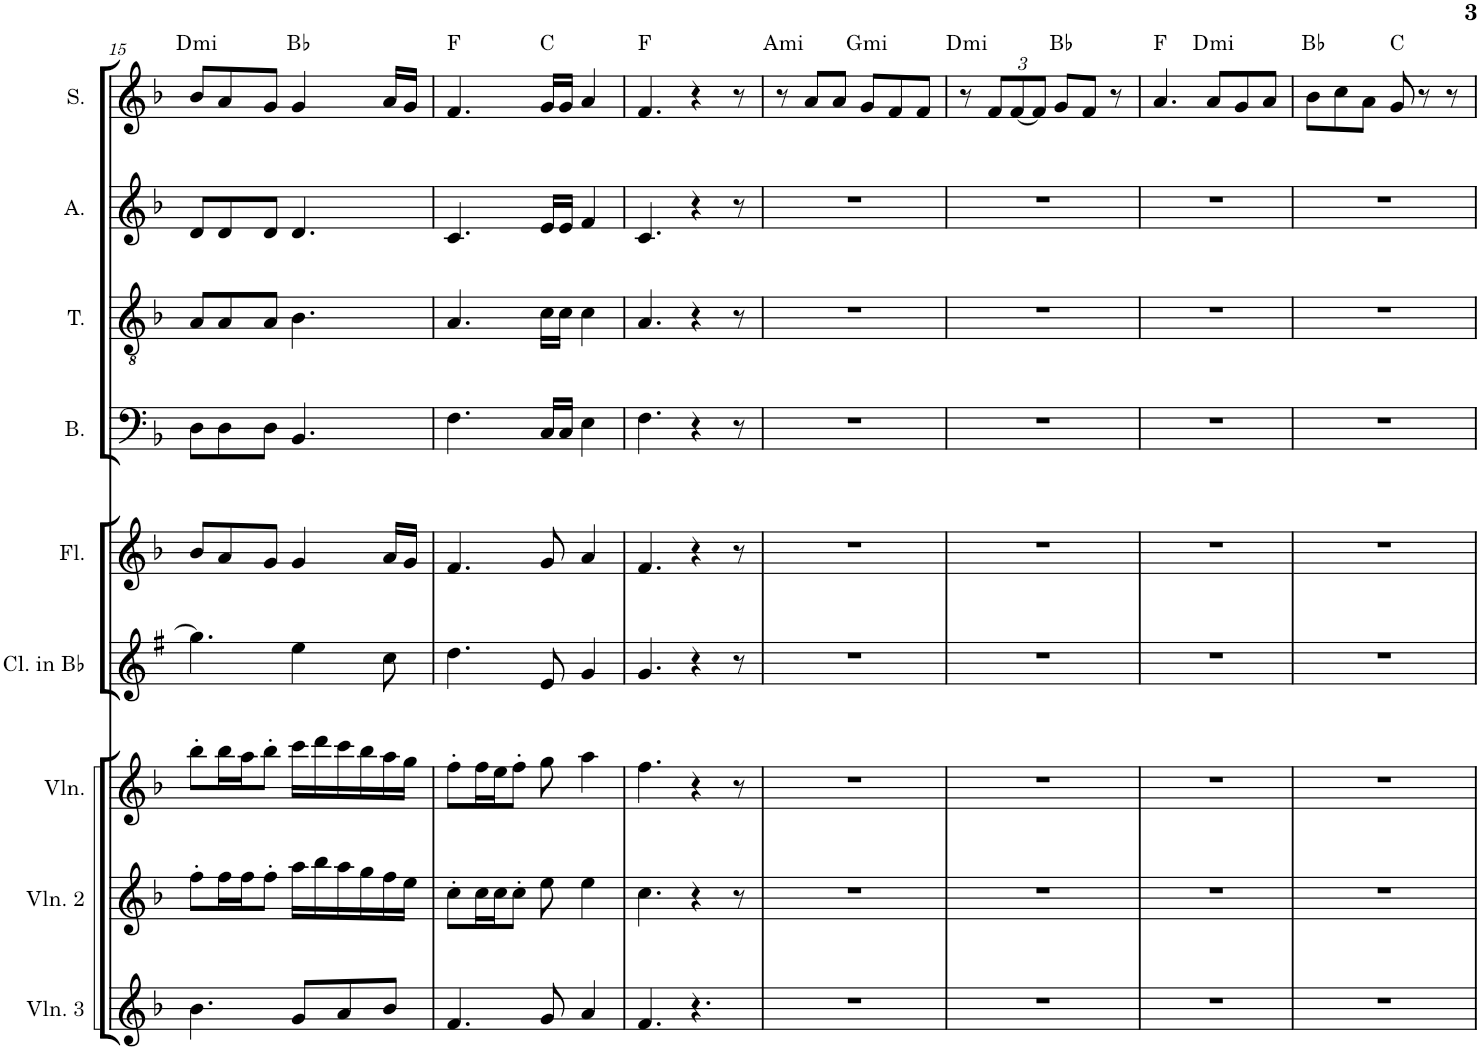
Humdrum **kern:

**kern	**kern	**kern	**kern	**kern	**kern	**kern	**kern	**kern	**harte
*part9	*part8	*part7	*part6	*part5	*part4	*part3	*part2	*part1	*part1
*staff9	*staff8	*staff7	*staff6	*staff5	*staff4	*staff3	*staff2	*staff1	*
*I"Violin 3	*I"Violin 2	*I"Violin	*I"Clarinet in Bb	*I"Flute	*I"Bass	*I"Tenor	*I"Alto	*I"Soprano	*
*I'Vln. 3	*I'Vln. 2	*I'Vln.	*I'Cl. in Bb	*I'Fl.	*I'B.	*I'T.	*I'A.	*I'S.	*
!!LO:PB:g=z
*clefG2	*clefG2	*clefG2	*clefG2	*clefG2	*clefF4	*clefGv2	*clefG2	*clefG2	*
*	*	*	*Trd1c2	*	*	*	*	*	*
*k[b-]	*k[b-]	*k[b-]	*k[f#]	*k[b-]	*k[b-]	*k[b-]	*k[b-]	*k[b-]	*
*M6/8	*M6/8	*M6/8	*M6/8	*M6/8	*M6/8	*M6/8	*M6/8	*M6/8	*
=15	=15	=15	=15	=15	=15	=15	=15	=15	=15
!	!	!	!	!	!	!	!	!	!LO:H:kt=mi
4.b-\	8ff'\L	8bb-'\L	4.gg\]	8b-/L	8D\L	8A/L	8d/L	8b-/L	D:min
.	16ff\L	16bb-\L	.	8a/	8D\	8A/	8d/	8a/	.
.	16ff\J	16aa\J	.	.	.	.	.	.	.
.	8ff'\J	8bb-'\J	.	8g/J	8D\J	8A/J	8d/J	8g/J	.
8g/L	16aa\LL	16ccc\LL	4ee\	4g/	4.BB-/	4.B-\	4.d/	4g/	Bb:maj
.	16bb-\	16ddd\	.	.	.	.	.	.	.
8a/	16aa\	16ccc\	.	.	.	.	.	.	.
.	16gg\	16bb-\	.	.	.	.	.	.	.
8b-/J	16ff\	16aa\	8cc\	16a/LL	.	.	.	16a/LL	.
.	16ee\JJ	16gg\JJ	.	16g/JJ	.	.	.	16g/JJ	.
=16	=16	=16	=16	=16	=16	=16	=16	=16	=16
4.f/	8cc'\L	8ff'\L	4.dd\	4.f/	4.F\	4.A/	4.c/	4.f/	F:maj
.	16cc\L	16ff\L	.	.	.	.	.	.	.
.	16cc\J	16ee\J	.	.	.	.	.	.	.
.	8cc'\J	8ff'\J	.	.	.	.	.	.	.
8g/	8ee\	8gg\	8e/	8g/	16C/LL	16c\LL	16e/LL	16g/LL	C:maj
.	.	.	.	.	16C/JJ	16c\JJ	16e/JJ	16g/JJ	.
4a/	4ee\	4aa\	4g/	4a/	4E\	4c\	4f/	4a/	.
=17	=17	=17	=17	=17	=17	=17	=17	=17	=17
4.f/	4.cc\	4.ff\	4.g/	4.f/	4.F\	4.A/	4.c/	4.f/	F:maj
4.r	4r	4r	4r	4r	4r	4r	4r	4r	.
.	8r	8r	8r	8r	8r	8r	8r	8r	.
=18	=18	=18	=18	=18	=18	=18	=18	=18	=18
!	!	!	!	!	!	!	!	!	!LO:H:kt=mi
2.r	2.r	2.r	2.r	2.r	2.r	2.r	2.r	8r	A:min
.	.	.	.	.	.	.	.	8a/L	.
.	.	.	.	.	.	.	.	8a/J	.
!	!	!	!	!	!	!	!	!	!LO:H:kt=mi
.	.	.	.	.	.	.	.	8g/L	G:min
.	.	.	.	.	.	.	.	8f/	.
.	.	.	.	.	.	.	.	8f/J	.
=19	=19	=19	=19	=19	=19	=19	=19	=19	=19
!	!	!	!	!	!	!	!	!	!LO:H:kt=mi
2.r	2.r	2.r	2.r	2.r	2.r	2.r	2.r	8r	D:min
*	*	*	*	*	*	*	*	*Xbrackettup	*
.	.	.	.	.	.	.	.	12f/L	.
.	.	.	.	.	.	.	.	[12f/	.
.	.	.	.	.	.	.	.	12f/J]	.
.	.	.	.	.	.	.	.	8g/L	Bb:maj
.	.	.	.	.	.	.	.	8f/J	.
.	.	.	.	.	.	.	.	8r	.
=20	=20	=20	=20	=20	=20	=20	=20	=20	=20
2.r	2.r	2.r	2.r	2.r	2.r	2.r	2.r	4.a/	F:maj
!	!	!	!	!	!	!	!	!	!LO:H:kt=mi
.	.	.	.	.	.	.	.	8a/L	D:min
.	.	.	.	.	.	.	.	8g/	.
.	.	.	.	.	.	.	.	8a/J	.
=21	=21	=21	=21	=21	=21	=21	=21	=21	=21
2.r	2.r	2.r	2.r	2.r	2.r	2.r	2.r	8b-\L	Bb:maj
.	.	.	.	.	.	.	.	8cc\	.
.	.	.	.	.	.	.	.	8a\J	.
.	.	.	.	.	.	.	.	8g/	C:maj
.	.	.	.	.	.	.	.	8r	.
.	.	.	.	.	.	.	.	8r	.
=	=	=	=	=	=	=	=	=	=
*-	*-	*-	*-	*-	*-	*-	*-	*-	*-
